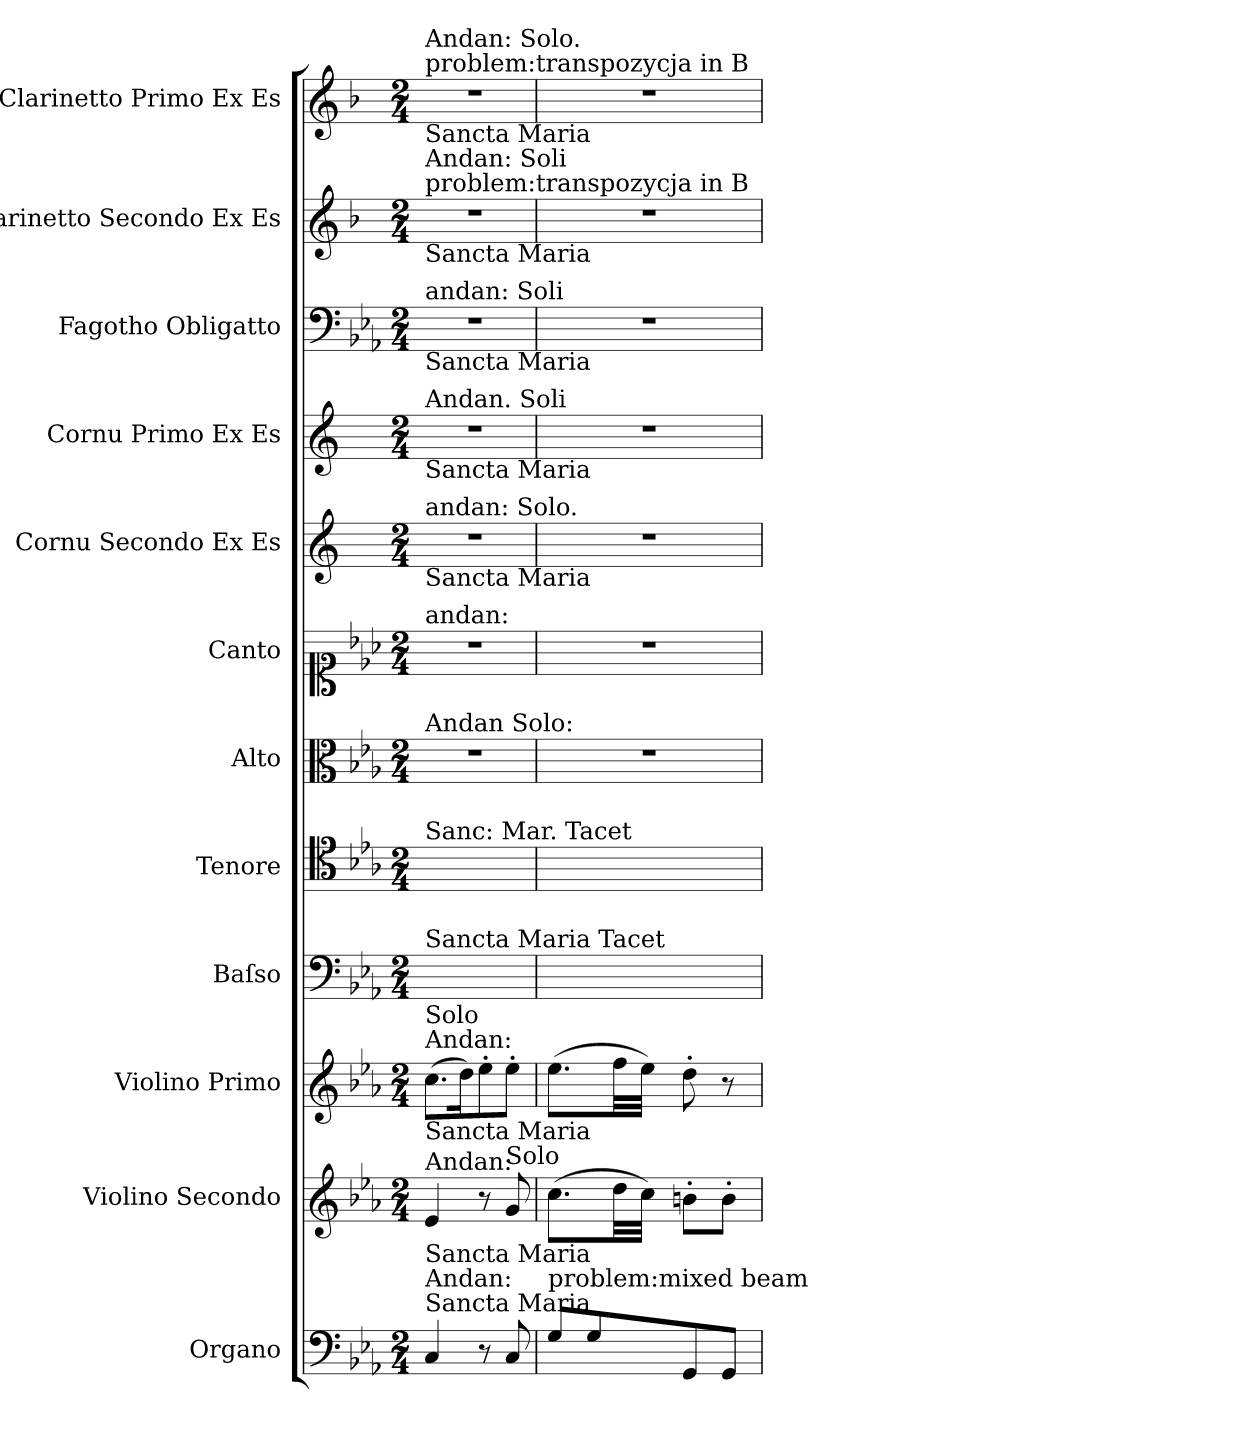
**kern	**kern	**kern	**kern	**kern	**kern	**kern	**kern	**kern	**kern	**kern	**kern
*part12	*part11	*part10	*part9	*part8	*part7	*part6	*part5	*part4	*part3	*part2	*part1
*staff12	*staff11	*staff10	*staff9	*staff8	*staff7	*staff6	*staff5	*staff4	*staff3	*staff2	*staff1
*I"Organo	*I"Violino Secondo	*I"Violino Primo	*I"Baſso	*I"Tenore	*I"Alto	*I"Canto	*I"Cornu Secondo Ex Es	*I"Cornu Primo Ex Es	*I"Fagotho Obligatto	*I"Clarinetto Secondo Ex Es	*I"Clarinetto Primo Ex Es
*I'Org	*	*I'Vno I	*I'B.	*I'T.	*I'A.	*I'C.	*	*I'Cor I	*I'Fag.	*	*I'Cor I
*clefF4	*clefG2	*clefG2	*clefF4	*clefC4	*clefC3	*clefC1	*clefG2	*clefG2	*clefF4	*clefG2	*clefG2
*	*	*	*	*	*	*	*ITrd5c9	*ITrd5c9	*	*ITrd1c2	*ITrd1c2
*k[b-e-a-]	*k[b-e-a-]	*k[b-e-a-]	*k[b-e-a-]	*k[b-e-a-]	*k[b-e-a-]	*k[b-e-a-]	*k[b-e-a-]	*k[b-e-a-]	*k[b-e-a-]	*k[b-e-a-]	*k[b-e-a-]
*c:	*c:	*c:	*c:	*c:	*c:	*c:	*c:	*c:	*c:	*c:	*c:
*M2/4	*M2/4	*M2/4	*M2/4	*M2/4	*M2/4	*M2/4	*M2/4	*M2/4	*M2/4	*M2/4	*M2/4
=1	=1	=1	=1	=1	=1	=1	=1	=1	=1	=1	=1
!	!	!	!	!	!	!	!	!	!	!	!LO:TX:a:t=problem&colon;transpozycja in B
!	!	!	!	!	!	!	!	!	!	!	!LO:TX:b:t=Sancta Maria
!	!	!	!	!	!	!	!	!	!	!	!LO:TX:a:t=Andan&colon; Solo.
!	!	!	!	!	!	!	!	!	!	!LO:TX:a:t=problem&colon;transpozycja in B	!
!	!	!	!	!	!	!	!	!	!	!LO:TX:b:t=Sancta Maria	!
!	!	!	!	!	!	!	!	!	!	!LO:TX:a:t=Andan&colon; Soli	!
!	!	!	!	!	!	!	!	!	!LO:TX:a:t=andan&colon; Soli	!	!
!	!	!	!	!	!	!	!	!	!LO:TX:b:t=Sancta Maria	!	!
!	!	!	!	!	!	!	!	!LO:TX:b:t=Sancta Maria	!	!	!
!	!	!	!	!	!	!	!	!LO:TX:a:t=Andan. Soli	!	!	!
!	!	!	!	!	!	!	!LO:TX:a:t=andan&colon; Solo.	!	!	!	!
!	!	!	!	!	!	!	!LO:TX:b:t=Sancta Maria	!	!	!	!
!	!	!	!	!	!	!LO:TX:a:t=andan&colon;	!	!	!	!	!
!	!	!	!	!	!LO:TX:a:t=Andan Solo&colon;	!	!	!	!	!	!
!	!	!	!	!LO:TX:a:t=Sanc&colon; Mar. Tacet	!	!	!	!	!	!	!
!	!	!	!LO:TX:a:t=Sancta Maria Tacet	!	!	!	!	!	!	!	!
!	!	!LO:TX:b:t=Sancta Maria	!	!	!	!	!	!	!	!	!
!	!	!LO:TX:a:t=Andan&colon;	!	!	!	!	!	!	!	!	!
!	!	!LO:TX:a:t=Solo	!	!	!	!	!	!	!	!	!
!	!LO:TX:b:t=Sancta Maria	!	!	!	!	!	!	!	!	!	!
!	!LO:TX:a:t=Andan&colon;	!	!	!	!	!	!	!	!	!	!
!LO:TX:a:t=Sancta Maria	!	!	!	!	!	!	!	!	!	!	!
!LO:TX:a:t=Andan&colon;	!	!	!	!	!	!	!	!	!	!	!
4C/	4e-/	(8.cc\L	2ryy	2ryy	2r	2r	2r	2r	2r	2r	2r
.	.	16dd\K)	.	.	.	.	.	.	.	.	.
8r	8r	8ee-'\	.	.	.	.	.	.	.	.	.
!	!LO:TX:a:t=Solo	!	!	!	!	!	!	!	!	!	!
8C/	8g/	8ee-'\J	.	.	.	.	.	.	.	.	.
=2	=2	=2	=2	=2	=2	=2	=2	=2	=2	=2	=2
!LO:TX:a:t=problem&colon;mixed beam	!	!	!	!	!	!	!	!	!	!	!
8G/L	(8.cc\L	(8.ee-\L	2ryy	2ryy	2r	2r	2r	2r	2r	2r	2r
8G/	.	.	.	.	.	.	.	.	.	.	.
.	32dd\LL	32ff\LL	.	.	.	.	.	.	.	.	.
.	32cc\JJJ)	32ee-\JJJ)	.	.	.	.	.	.	.	.	.
8GG/	8bn'\L	8dd'\	.	.	.	.	.	.	.	.	.
8GG/J	8b'\J	8r	.	.	.	.	.	.	.	.	.
=	=	=	=	=	=	=	=	=	=	=	=
*-	*-	*-	*-	*-	*-	*-	*-	*-	*-	*-	*-
